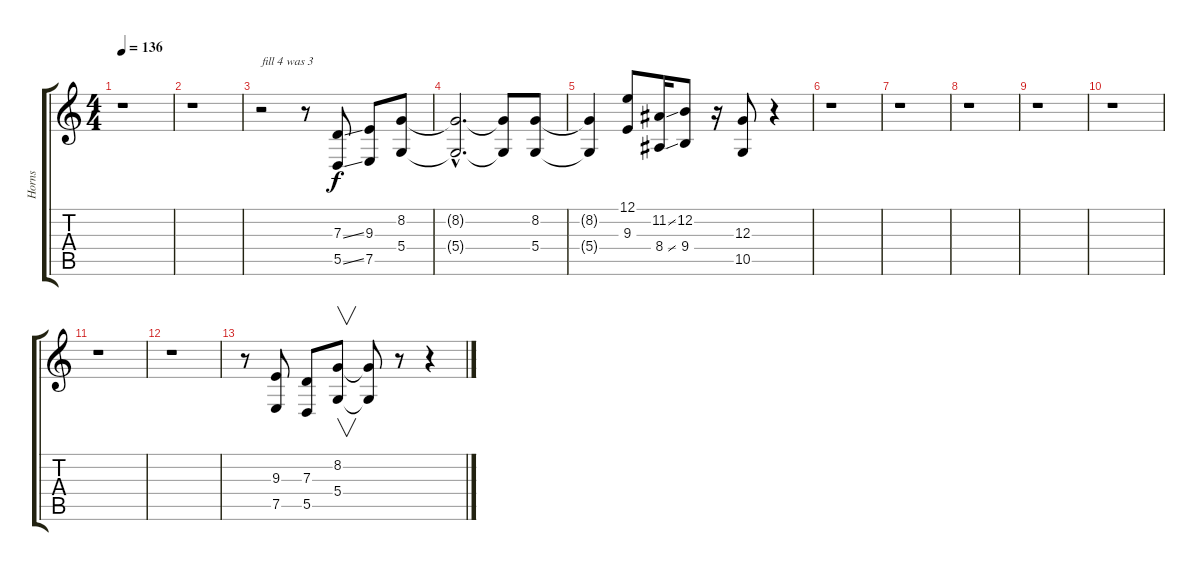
\track ("Horns" "Horns") {instrument synthbrass2}
\staff {score tabs}
\tuning (E4 B3 G3 D3 A2 E2) {hide}
\ts (4 4)
\tempo 136
\clef g2
\ks c
r.1{dy f} |
r.1 |
r.2{txt "fill 4 was 3"} r.8 (7.3{ss} 5.5{ss}).8 (9.3 7.5).8 (8.2 5.4).8 |
(8.2{hac t} 5.4{hac t}).2{d} (8.2{t} 5.4{t}).8 (8.2 5.4).8 |
(8.2{t} 5.4{t}).4 (12.1 9.3).8 (11.2{ss} 8.4{ss}).16 (12.2 9.4).8 r.16 (12.3 10.5).8 r.4 |
r.1 |
r.1 |
r.1 |
r.1 |
r.1 |
r.1 |
r.1 |
r.8 (9.3 7.5).8 (7.3 5.5).8 (8.2 5.4).8{v} (8.2{t} 5.4{t}).8 r.8 r.4
